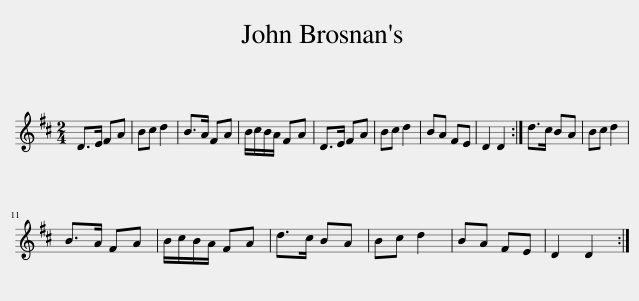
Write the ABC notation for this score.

X:1
L:1/8
M:2/4
I:linebreak $
K:D
V:1 treble
V:1
 D>E FA | Bc d2 | B>A FA | B/c/B/A/ FA | D>E FA | %5
 Bc d2 | BA FE | D2 D2 :| d>c BA | Bc d2 |$ %10
 B>A FA | B/c/B/A/ FA | d>c BA | Bc d2 | BA FE | %15
 D2 D2 :| %16
